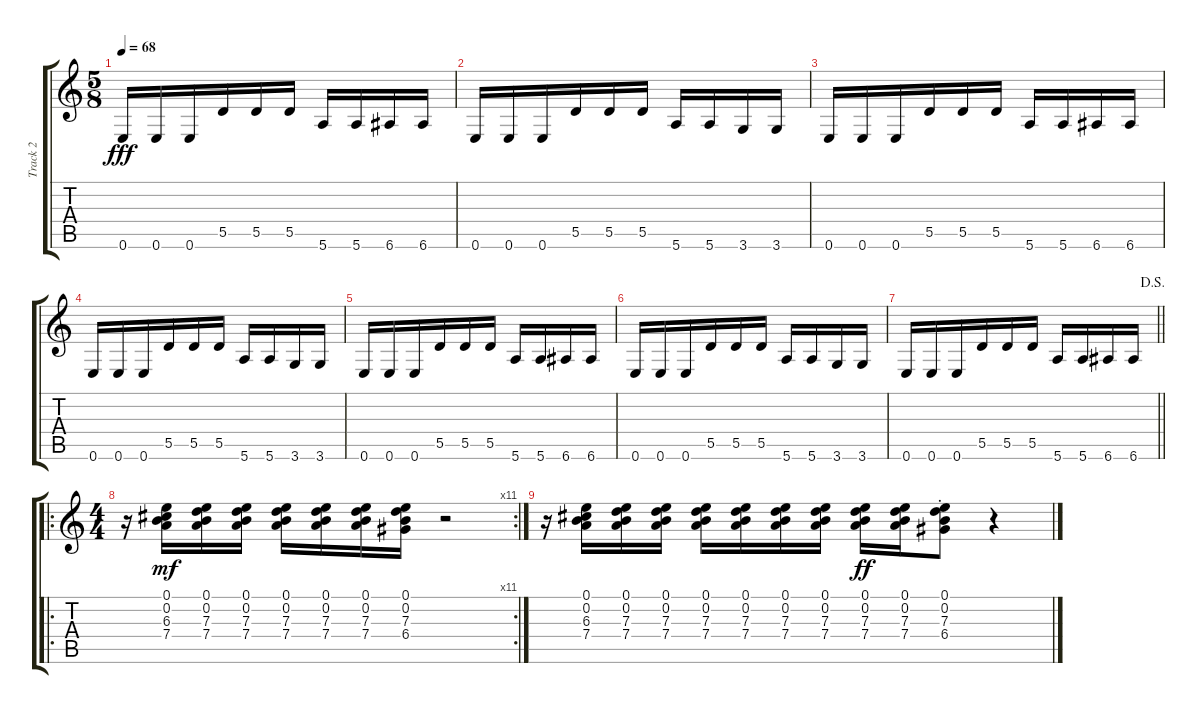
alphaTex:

\track ("Track 2" "Track 2") {instrument overdrivenguitar}
\staff {score tabs}
\tuning (E4 B3 G3 D3 A2 E2) {hide}
\ts (5 8)
\tempo 68
\clef g2
\ks c
0.6.16{dy fff} 0.6.16 0.6.16 5.5.16 5.5.16 5.5.16 5.6.16 5.6.16 6.6.16 6.6.16 |
0.6.16 0.6.16 0.6.16 5.5.16 5.5.16 5.5.16 5.6.16 5.6.16 3.6.16 3.6.16 |
0.6.16 0.6.16 0.6.16 5.5.16 5.5.16 5.5.16 5.6.16 5.6.16 6.6.16 6.6.16 |
0.6.16 0.6.16 0.6.16 5.5.16 5.5.16 5.5.16 5.6.16 5.6.16 3.6.16 3.6.16 |
0.6.16 0.6.16 0.6.16 5.5.16 5.5.16 5.5.16 5.6.16 5.6.16 6.6.16 6.6.16 |
0.6.16 0.6.16 0.6.16 5.5.16 5.5.16 5.5.16 5.6.16 5.6.16 3.6.16 3.6.16 |
\jump dalsegno
\barLineRight lightlight
0.6.16 0.6.16 0.6.16 5.5.16 5.5.16 5.5.16 5.6.16 5.6.16 6.6.16 6.6.16 |
\ro
\rc 11
\ts (4 4)
r.16 (0.1 0.2 6.3 7.4).16{dy mf} (0.1 0.2 7.3 7.4).16 (0.1 0.2 7.3 7.4).16 (0.1 0.2 7.3 7.4).16 (0.1 0.2 7.3 7.4).16 (0.1 0.2 7.3 7.4).16 (0.1 0.2 7.3 6.4).16 r.2 |
r.16 (0.1 0.2 6.3 7.4).16 (0.1 0.2 7.3 7.4).16 (0.1 0.2 7.3 7.4).16 (0.1 0.2 7.3 7.4).16 (0.1 0.2 7.3 7.4).16 (0.1 0.2 7.3 7.4).16 (0.1 0.2 7.3 7.4).16 (0.1 0.2 7.3 7.4).16{dy ff} (0.1 0.2 7.3 7.4).16 (0.1{st} 0.2{st} 7.3{st} 6.4{st}).8 r.4
